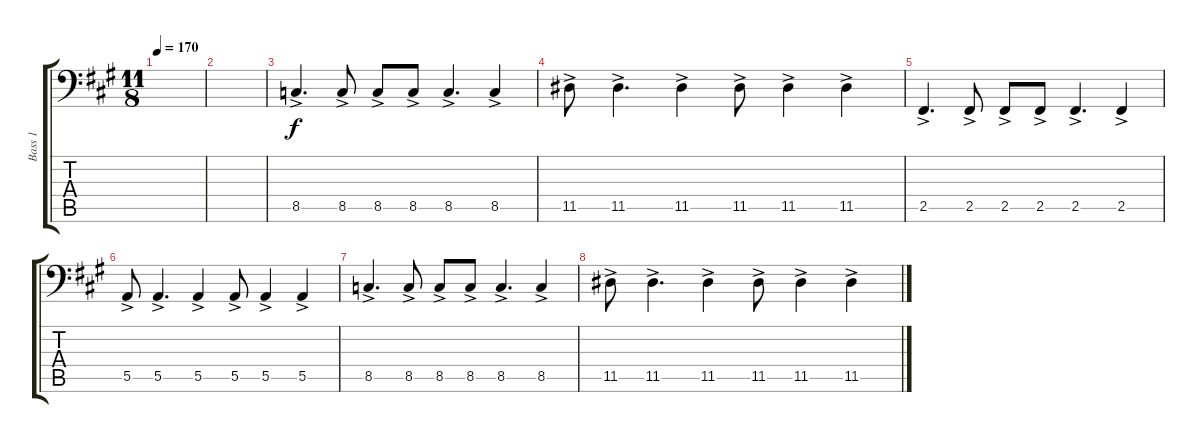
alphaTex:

\track ("Bass 1" "Bass 1") {instrument electricbassfinger}
\staff {score tabs}
\tuning (C3 G2 D2 A1 E1 B0) {hide}
\ts (11 8)
\tempo 170
\clef f4
\ks f#minor
|
|
8.5{ac}.4{d} 8.5{ac}.8 8.5{ac}.8 8.5{ac}.8 8.5{ac}.4{d} 8.5{ac}.4 |
11.5{ac}.8 11.5{ac}.4{d} 11.5{ac}.4 11.5{ac}.8 11.5{ac}.4 11.5{ac}.4 |
2.5{ac}.4{d} 2.5{ac}.8 2.5{ac}.8 2.5{ac}.8 2.5{ac}.4{d} 2.5{ac}.4 |
5.5{ac}.8 5.5{ac}.4{d} 5.5{ac}.4 5.5{ac}.8 5.5{ac}.4 5.5{ac}.4 |
8.5{ac}.4{d} 8.5{ac}.8 8.5{ac}.8 8.5{ac}.8 8.5{ac}.4{d} 8.5{ac}.4 |
11.5{ac}.8 11.5{ac}.4{d} 11.5{ac}.4 11.5{ac}.8 11.5{ac}.4 11.5{ac}.4
